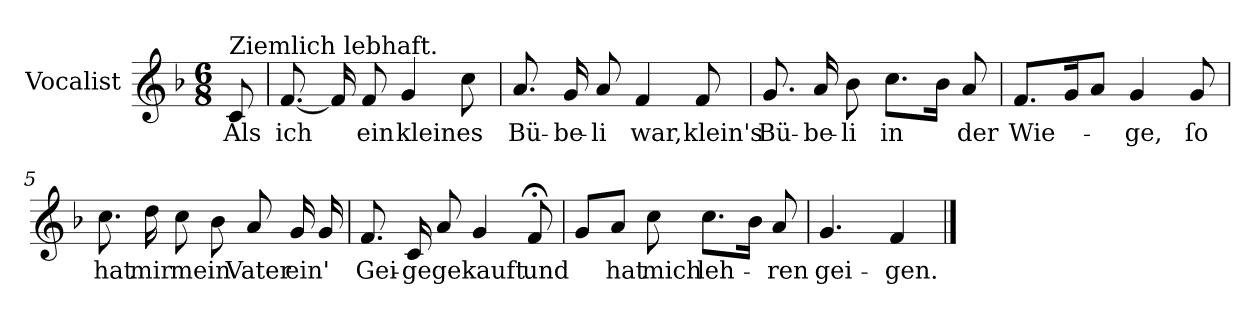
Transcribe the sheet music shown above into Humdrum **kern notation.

**kern	**text
*part1	*part1
*staff1	*staff1
*I"Vocalist	*
*k[b-]	*
*F:	*
*M6/8	*
=	=
!LO:TX:a:t=Ziemlich lebhaft.	!
8c	Als
=1	=1
[8.f	ich
16f]	.
8f	ein
4g	kleines
8cc	.
=2	=2
8.a	Bü-
16g	-be-
8a	-li
4f	war,
8f	klein's
=3	=3
8.g	Bü-
16a	-be-
8b-	-li
8.ccL	in
16b-Jk	.
8a	der
=4	=4
8.fL	Wie-
16gK	.
8aJ	.
4g	-ge,
8g	ſo
=5	=5
8.cc	hat
16dd	mir
8cc	mein
8b-	.
8a	Vater
16g	ein'
16g	.
=6	=6
8.f	Gei-
16c	-ge
8a	gekauft
4g	.
8f;<	und
=7	=7
8gL	.
8aJ	hat
8cc	mich
8.ccL	leh-
16b-Jk	.
8a	-ren
=8	=8
4.g	gei-
4f	-gen.
==	==
*-	*-
